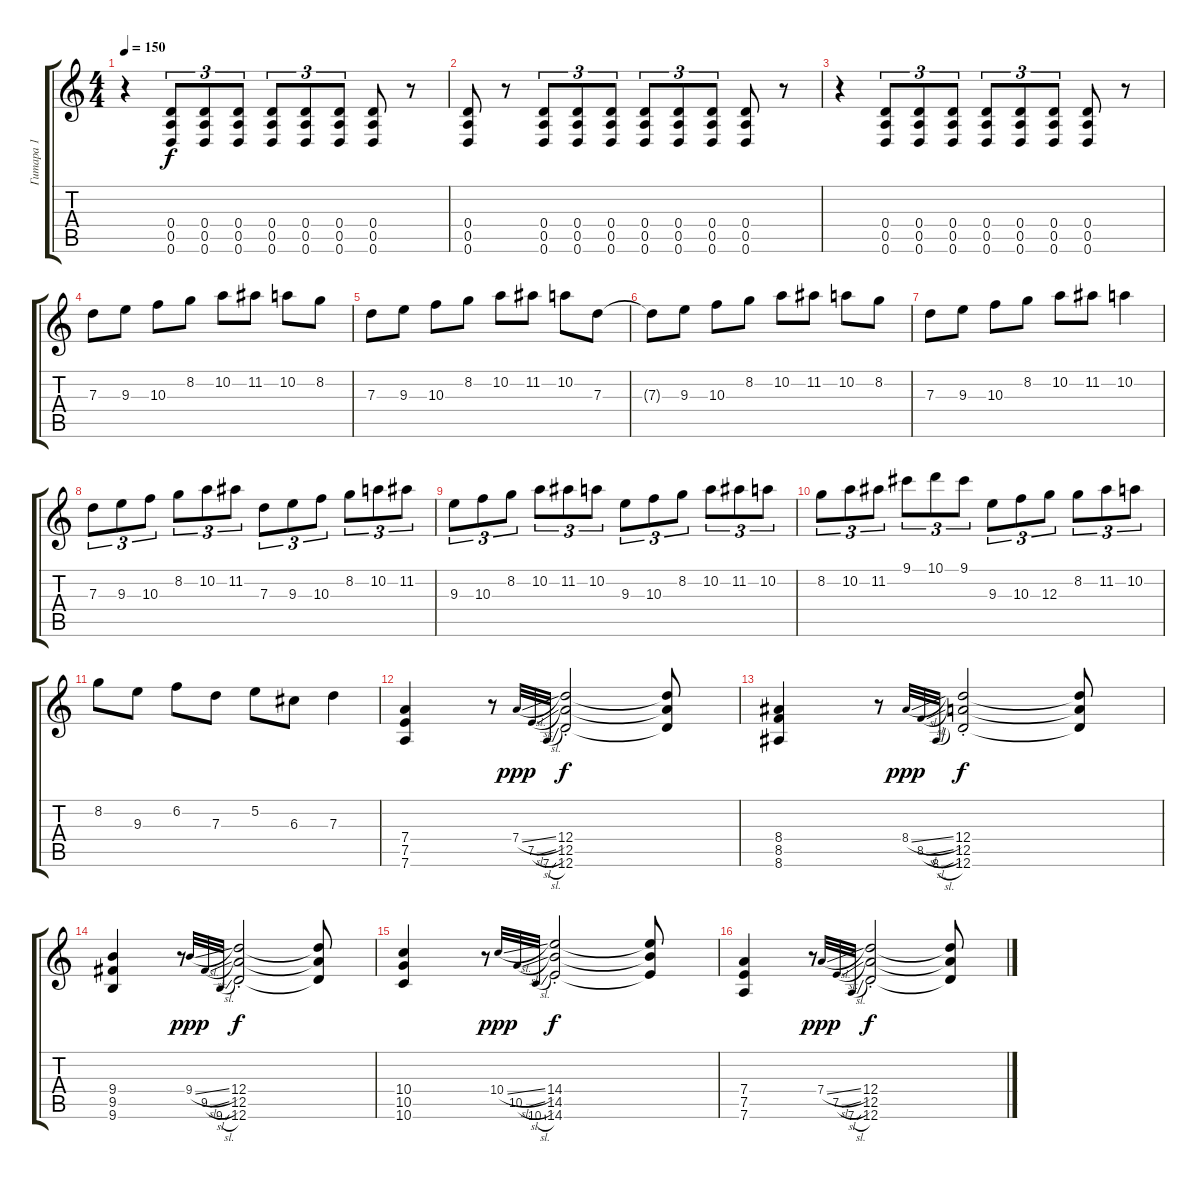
\track ("Гитара 1" "Гитара 1") {instrument overdrivenguitar}
\staff {score tabs}
\tuning (E4 B3 G3 D3 A2 D2) {hide}
\ts (4 4)
\tempo 150
\clef g2
\ks c
r.4{dy f} (0.4 0.5 0.6).8{tu (3 2)} (0.4 0.5 0.6).8{tu (3 2)} (0.4 0.5 0.6).8{tu (3 2)} (0.4 0.5 0.6).8{tu (3 2)} (0.4 0.5 0.6).8{tu (3 2)} (0.4 0.5 0.6).8{tu (3 2)} (0.4 0.5 0.6).8 r.8 |
(0.4 0.5 0.6).8 r.8 (0.4 0.5 0.6).8{tu (3 2)} (0.4 0.5 0.6).8{tu (3 2)} (0.4 0.5 0.6).8{tu (3 2)} (0.4 0.5 0.6).8{tu (3 2)} (0.4 0.5 0.6).8{tu (3 2)} (0.4 0.5 0.6).8{tu (3 2)} (0.4 0.5 0.6).8 r.8 |
r.4 (0.4 0.5 0.6).8{tu (3 2)} (0.4 0.5 0.6).8{tu (3 2)} (0.4 0.5 0.6).8{tu (3 2)} (0.4 0.5 0.6).8{tu (3 2)} (0.4 0.5 0.6).8{tu (3 2)} (0.4 0.5 0.6).8{tu (3 2)} (0.4 0.5 0.6).8 r.8 |
7.3.8{volume 16} 9.3.8 10.3.8 8.2.8 10.2.8 11.2.8 10.2.8 8.2.8 |
7.3.8 9.3.8 10.3.8 8.2.8 10.2.8 11.2.8 10.2.8 7.3.8 |
7.3{t}.8 9.3.8 10.3.8 8.2.8 10.2.8 11.2.8 10.2.8 8.2.8 |
7.3.8 9.3.8 10.3.8 8.2.8 10.2.8 11.2.8 10.2.4 |
7.3.8{tu (3 2)} 9.3.8{tu (3 2)} 10.3.8{tu (3 2)} 8.2.8{tu (3 2)} 10.2.8{tu (3 2)} 11.2.8{tu (3 2)} 7.3.8{tu (3 2)} 9.3.8{tu (3 2)} 10.3.8{tu (3 2)} 8.2.8{tu (3 2)} 10.2.8{tu (3 2)} 11.2.8{tu (3 2)} |
9.3.8{tu (3 2)} 10.3.8{tu (3 2)} 8.2.8{tu (3 2)} 10.2.8{tu (3 2)} 11.2.8{tu (3 2)} 10.2.8{tu (3 2)} 9.3.8{tu (3 2)} 10.3.8{tu (3 2)} 8.2.8{tu (3 2)} 10.2.8{tu (3 2)} 11.2.8{tu (3 2)} 10.2.8{tu (3 2)} |
8.2.8{tu (3 2)} 10.2.8{tu (3 2)} 11.2.8{tu (3 2)} 9.1.8{tu (3 2)} 10.1.8{tu (3 2)} 9.1.8{tu (3 2)} 9.3.8{tu (3 2)} 10.3.8{tu (3 2)} 12.3.8{tu (3 2)} 8.2.8{tu (3 2)} 11.2.8{tu (3 2)} 10.2.8{tu (3 2)} |
8.2.8 9.3.8 6.2.8 7.3.8 5.2.8 6.3.8 7.3.4 |
(7.4 7.5 7.6).4{volume 13} r.8 7.4{sl}.32{gr onbeat dy ppp} 7.5{sl}.32{gr onbeat} 7.6{sl}.32{gr onbeat} (12.4{st} 12.5{st} 12.6{st}).2{dy f} (12.4{t} 12.5{t} 12.6{t}).8 |
(8.4 8.5 8.6).4 r.8 8.4{sl}.32{gr onbeat dy ppp} 8.5{sl}.32{gr onbeat} 8.6{sl}.32{gr onbeat} (12.4{st} 12.5{st} 12.6{st}).2{dy f} (12.4{t} 12.5{t} 12.6{t}).8 |
(9.4 9.5 9.6).4 r.8 9.4{sl}.32{gr onbeat dy ppp} 9.5{sl}.32{gr onbeat} 9.6{sl}.32{gr onbeat} (12.4{st} 12.5{st} 12.6{st}).2{dy f} (12.4{t} 12.5{t} 12.6{t}).8 |
(10.4 10.5 10.6).4 r.8 10.4{sl}.32{gr onbeat dy ppp} 10.5{sl}.32{gr onbeat} 10.6{sl}.32{gr onbeat} (14.4{st} 14.5{st} 14.6{st}).2{dy f} (14.4{t} 14.5{t} 14.6{t}).8 |
(7.4 7.5 7.6).4 r.8 7.4{sl}.32{gr onbeat dy ppp} 7.5{sl}.32{gr onbeat} 7.6{sl}.32{gr onbeat} (12.4{st} 12.5{st} 12.6{st}).2{dy f} (12.4{t} 12.5{t} 12.6{t}).8
